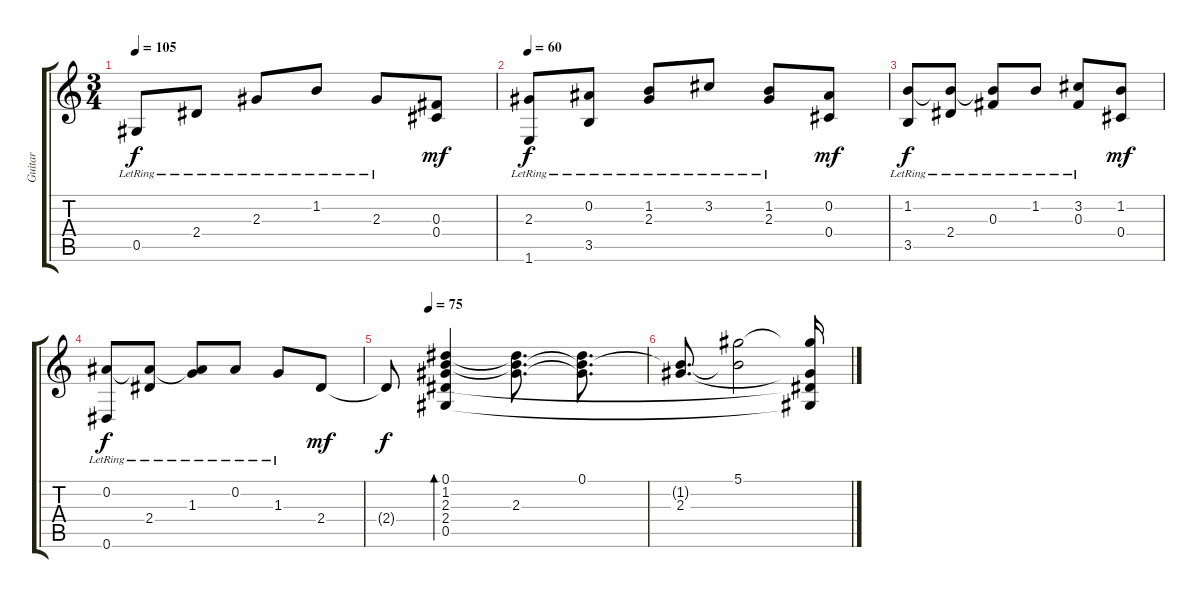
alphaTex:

\track ("Guitar" "Guitar") {instrument acousticguitarsteel}
\staff {score tabs}
\tuning (Eb4 Bb3 Gb3 Db3 Ab2 Eb2) {hide}
\ts (3 4)
\tempo 105
\clef g2
\ks c
0.5{lr}.8{dy f} 2.4{lr}.8 2.3{lr}.8 1.2{lr}.8 2.3{lr}.8 (0.3 0.4).8{dy mf} |
\tempo 60
(2.3 1.6{lr}).8{dy f} (0.2 3.5{lr}).8 (1.2 2.3{lr}).8 3.2{lr}.8 (1.2 2.3{lr}).8 (0.2 0.4).8{dy mf} |
(1.2 3.5{lr}).8{dy f} (1.2{t} 2.4{lr}).8 (1.2{t} 0.3{lr}).8 1.2{lr}.8 (3.2 0.3{lr}).8 (1.2 0.4).8{dy mf} |
(0.2 0.6{lr}).8{dy f} (0.2{t} 2.4{lr}).8 (0.2{t} 1.3{lr}).8 0.2{lr}.8 1.3{lr}.8 2.4.8{dy mf} |
\tempo (75 0.16666666666666666)
2.4{t}.8{dy f} (0.1 1.2 2.3 2.4 0.5).4{bd 240} (0.1{t} 1.2{t} 2.3).8{d} (0.1 1.2{t} 2.3{t}).8{d} |
(1.2{t} 2.3).8{d} (5.1 1.2{t}).2 (5.1{t} 2.3{t} 2.4{t} 0.5{t}).16
